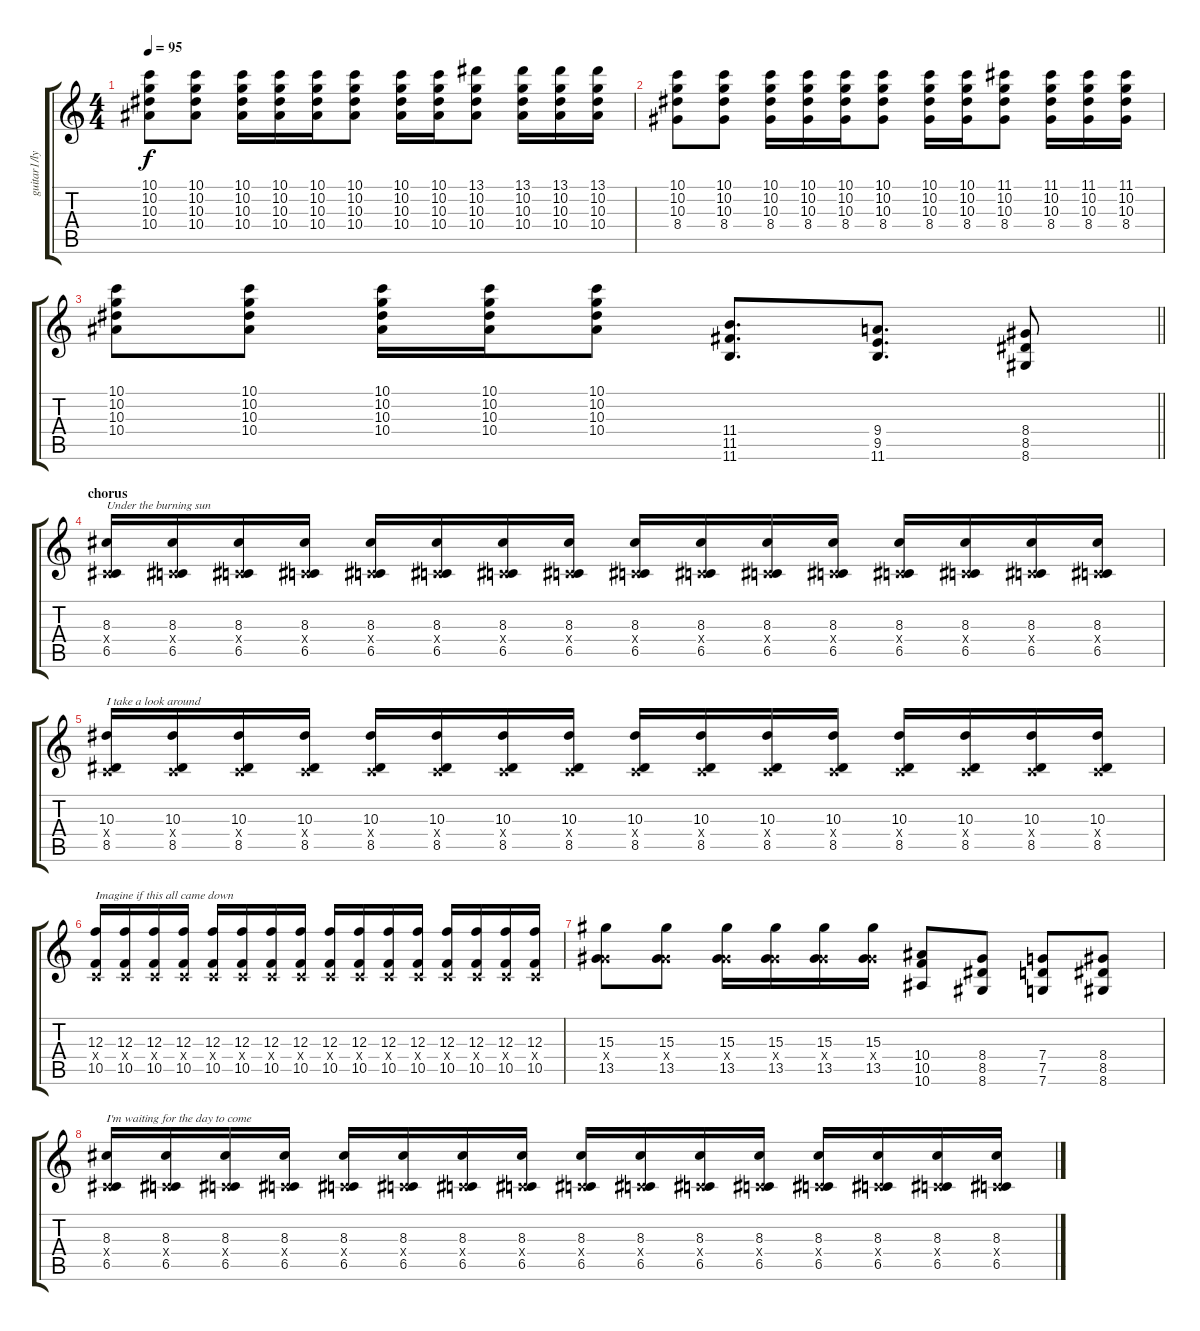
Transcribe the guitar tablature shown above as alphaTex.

\track ("guitar1/lyrics" "guitar1/ly") {instrument acousticguitarnylon}
\staff {score tabs}
\tuning (D4 A3 F3 C3 G2 C2) {hide}
\ts (4 4)
\tempo 95
\clef g2
\ks c
(10.1 10.2 10.3 10.4).8{dy f} (10.1 10.2 10.3 10.4).8 (10.1 10.2 10.3 10.4).16 (10.1 10.2 10.3 10.4).16 (10.1 10.2 10.3 10.4).16 (10.1 10.2 10.3 10.4).8 (10.1 10.2 10.3 10.4).16 (10.1 10.2 10.3 10.4).16 (13.1 10.2 10.3 10.4).8 (13.1 10.2 10.3 10.4).16 (13.1 10.2 10.3 10.4).16 (13.1 10.2 10.3 10.4).16 |
(10.1 10.2 10.3 8.4).8 (10.1 10.2 10.3 8.4).8 (10.1 10.2 10.3 8.4).16 (10.1 10.2 10.3 8.4).16 (10.1 10.2 10.3 8.4).16 (10.1 10.2 10.3 8.4).8 (10.1 10.2 10.3 8.4).16 (10.1 10.2 10.3 8.4).16 (11.1 10.2 10.3 8.4).8 (11.1 10.2 10.3 8.4).16 (11.1 10.2 10.3 8.4).16 (11.1 10.2 10.3 8.4).16 |
\barLineRight lightlight
(10.1 10.2 10.3 10.4).8 (10.1 10.2 10.3 10.4).8 (10.1 10.2 10.3 10.4).16 (10.1 10.2 10.3 10.4).16 (10.1 10.2 10.3 10.4).8 (11.4 11.5 11.6).8{d} (9.4 9.5 11.6).8{d} (8.4 8.5 8.6).8 |
\section ("" "chorus")
(8.3 0.4{x} 6.5).16{txt "Under the burning sun "} (8.3 0.4{x} 6.5).16 (8.3 0.4{x} 6.5).16 (8.3 0.4{x} 6.5).16 (8.3 0.4{x} 6.5).16 (8.3 0.4{x} 6.5).16 (8.3 0.4{x} 6.5).16 (8.3 0.4{x} 6.5).16 (8.3 0.4{x} 6.5).16 (8.3 0.4{x} 6.5).16 (8.3 0.4{x} 6.5).16 (8.3 0.4{x} 6.5).16 (8.3 0.4{x} 6.5).16 (8.3 0.4{x} 6.5).16 (8.3 0.4{x} 6.5).16 (8.3 0.4{x} 6.5).16 |
(10.3 0.4{x} 8.5).16{txt "I take a look around "} (10.3 0.4{x} 8.5).16 (10.3 0.4{x} 8.5).16 (10.3 0.4{x} 8.5).16 (10.3 0.4{x} 8.5).16 (10.3 0.4{x} 8.5).16 (10.3 0.4{x} 8.5).16 (10.3 0.4{x} 8.5).16 (10.3 0.4{x} 8.5).16 (10.3 0.4{x} 8.5).16 (10.3 0.4{x} 8.5).16 (10.3 0.4{x} 8.5).16 (10.3 0.4{x} 8.5).16 (10.3 0.4{x} 8.5).16 (10.3 0.4{x} 8.5).16 (10.3 0.4{x} 8.5).16 |
(12.3 0.4{x} 10.5).16{txt "Imagine if this all came down "} (12.3 0.4{x} 10.5).16 (12.3 0.4{x} 10.5).16 (12.3 0.4{x} 10.5).16 (12.3 0.4{x} 10.5).16 (12.3 0.4{x} 10.5).16 (12.3 0.4{x} 10.5).16 (12.3 0.4{x} 10.5).16 (12.3 0.4{x} 10.5).16 (12.3 0.4{x} 10.5).16 (12.3 0.4{x} 10.5).16 (12.3 0.4{x} 10.5).16 (12.3 0.4{x} 10.5).16 (12.3 0.4{x} 10.5).16 (12.3 0.4{x} 10.5).16 (12.3 0.4{x} 10.5).16 |
(15.3 8.4{x} 13.5).8 (15.3 8.4{x} 13.5).8 (15.3 8.4{x} 13.5).16 (15.3 8.4{x} 13.5).16 (15.3 8.4{x} 13.5).16 (15.3 8.4{x} 13.5).16 (10.4 10.5 10.6).8 (8.4 8.5 8.6).8 (7.4 7.5 7.6).8 (8.4 8.5 8.6).8 |
(8.3 0.4{x} 6.5).16{txt "I'm waiting for the day to come"} (8.3 0.4{x} 6.5).16 (8.3 0.4{x} 6.5).16 (8.3 0.4{x} 6.5).16 (8.3 0.4{x} 6.5).16 (8.3 0.4{x} 6.5).16 (8.3 0.4{x} 6.5).16 (8.3 0.4{x} 6.5).16 (8.3 0.4{x} 6.5).16 (8.3 0.4{x} 6.5).16 (8.3 0.4{x} 6.5).16 (8.3 0.4{x} 6.5).16 (8.3 0.4{x} 6.5).16 (8.3 0.4{x} 6.5).16 (8.3 0.4{x} 6.5).16 (8.3 0.4{x} 6.5).16
